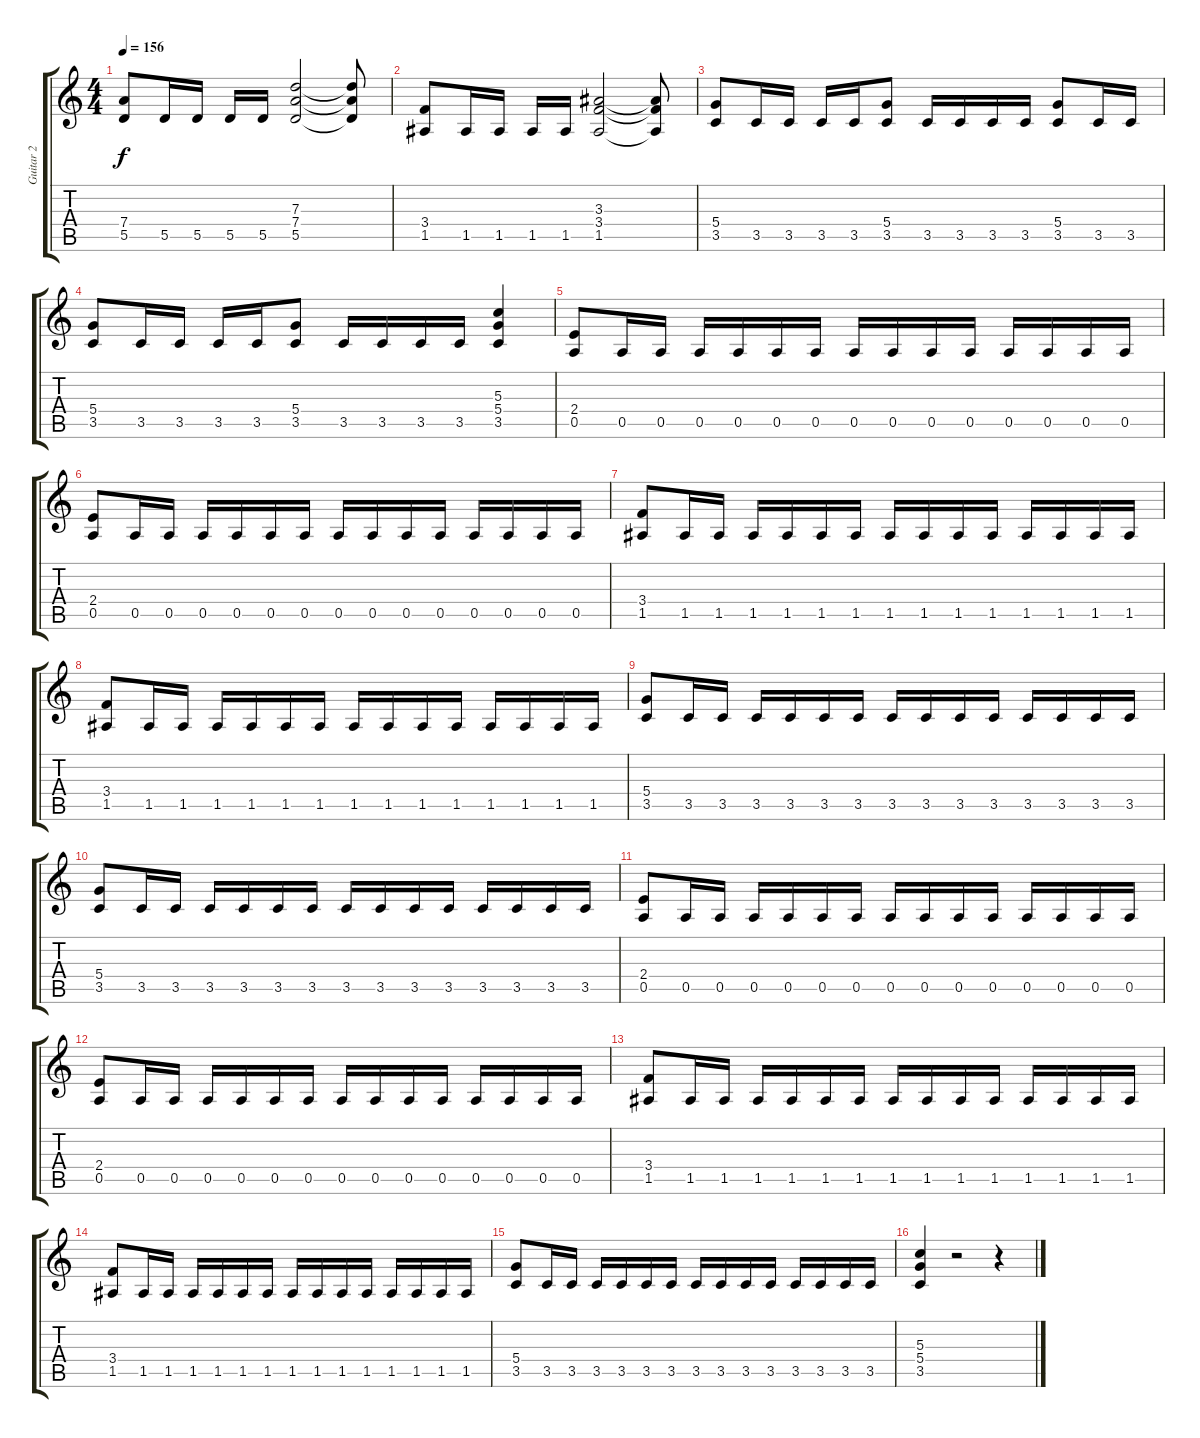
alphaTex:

\track ("Guitar 2" "Guitar 2") {instrument distortionguitar}
\staff {score tabs}
\tuning (E4 B3 G3 D3 A2 E2) {hide}
\ts (4 4)
\tempo 156
\clef g2
\ks c
(7.4 5.5).8{dy f} 5.5.16 5.5.16 5.5.16 5.5.16 (7.3 7.4 5.5).2 (7.3{t} 7.4{t} 5.5{t}).8 |
(3.4 1.5).8 1.5.16 1.5.16 1.5.16 1.5.16 (3.3 3.4 1.5).2 (3.3{t} 3.4{t} 1.5{t}).8 |
(5.4 3.5).8 3.5.16 3.5.16 3.5.16 3.5.16 (5.4 3.5).8 3.5.16 3.5.16 3.5.16 3.5.16 (5.4 3.5).8 3.5.16 3.5.16 |
(5.4 3.5).8 3.5.16 3.5.16 3.5.16 3.5.16 (5.4 3.5).8 3.5.16 3.5.16 3.5.16 3.5.16 (5.3 5.4 3.5).4 |
\section ("" "")
(2.4 0.5).8 0.5.16 0.5.16 0.5.16 0.5.16 0.5.16 0.5.16 0.5.16 0.5.16 0.5.16 0.5.16 0.5.16 0.5.16 0.5.16 0.5.16 |
(2.4 0.5).8 0.5.16 0.5.16 0.5.16 0.5.16 0.5.16 0.5.16 0.5.16 0.5.16 0.5.16 0.5.16 0.5.16 0.5.16 0.5.16 0.5.16 |
(3.4 1.5).8 1.5.16 1.5.16 1.5.16 1.5.16 1.5.16 1.5.16 1.5.16 1.5.16 1.5.16 1.5.16 1.5.16 1.5.16 1.5.16 1.5.16 |
(3.4 1.5).8 1.5.16 1.5.16 1.5.16 1.5.16 1.5.16 1.5.16 1.5.16 1.5.16 1.5.16 1.5.16 1.5.16 1.5.16 1.5.16 1.5.16 |
(5.4 3.5).8 3.5.16 3.5.16 3.5.16 3.5.16 3.5.16 3.5.16 3.5.16 3.5.16 3.5.16 3.5.16 3.5.16 3.5.16 3.5.16 3.5.16 |
(5.4 3.5).8 3.5.16 3.5.16 3.5.16 3.5.16 3.5.16 3.5.16 3.5.16 3.5.16 3.5.16 3.5.16 3.5.16 3.5.16 3.5.16 3.5.16 |
(2.4 0.5).8 0.5.16 0.5.16 0.5.16 0.5.16 0.5.16 0.5.16 0.5.16 0.5.16 0.5.16 0.5.16 0.5.16 0.5.16 0.5.16 0.5.16 |
(2.4 0.5).8 0.5.16 0.5.16 0.5.16 0.5.16 0.5.16 0.5.16 0.5.16 0.5.16 0.5.16 0.5.16 0.5.16 0.5.16 0.5.16 0.5.16 |
(3.4 1.5).8 1.5.16 1.5.16 1.5.16 1.5.16 1.5.16 1.5.16 1.5.16 1.5.16 1.5.16 1.5.16 1.5.16 1.5.16 1.5.16 1.5.16 |
(3.4 1.5).8 1.5.16 1.5.16 1.5.16 1.5.16 1.5.16 1.5.16 1.5.16 1.5.16 1.5.16 1.5.16 1.5.16 1.5.16 1.5.16 1.5.16 |
(5.4 3.5).8 3.5.16 3.5.16 3.5.16 3.5.16 3.5.16 3.5.16 3.5.16 3.5.16 3.5.16 3.5.16 3.5.16 3.5.16 3.5.16 3.5.16 |
(5.3 5.4 3.5).4 r.2 r.4
